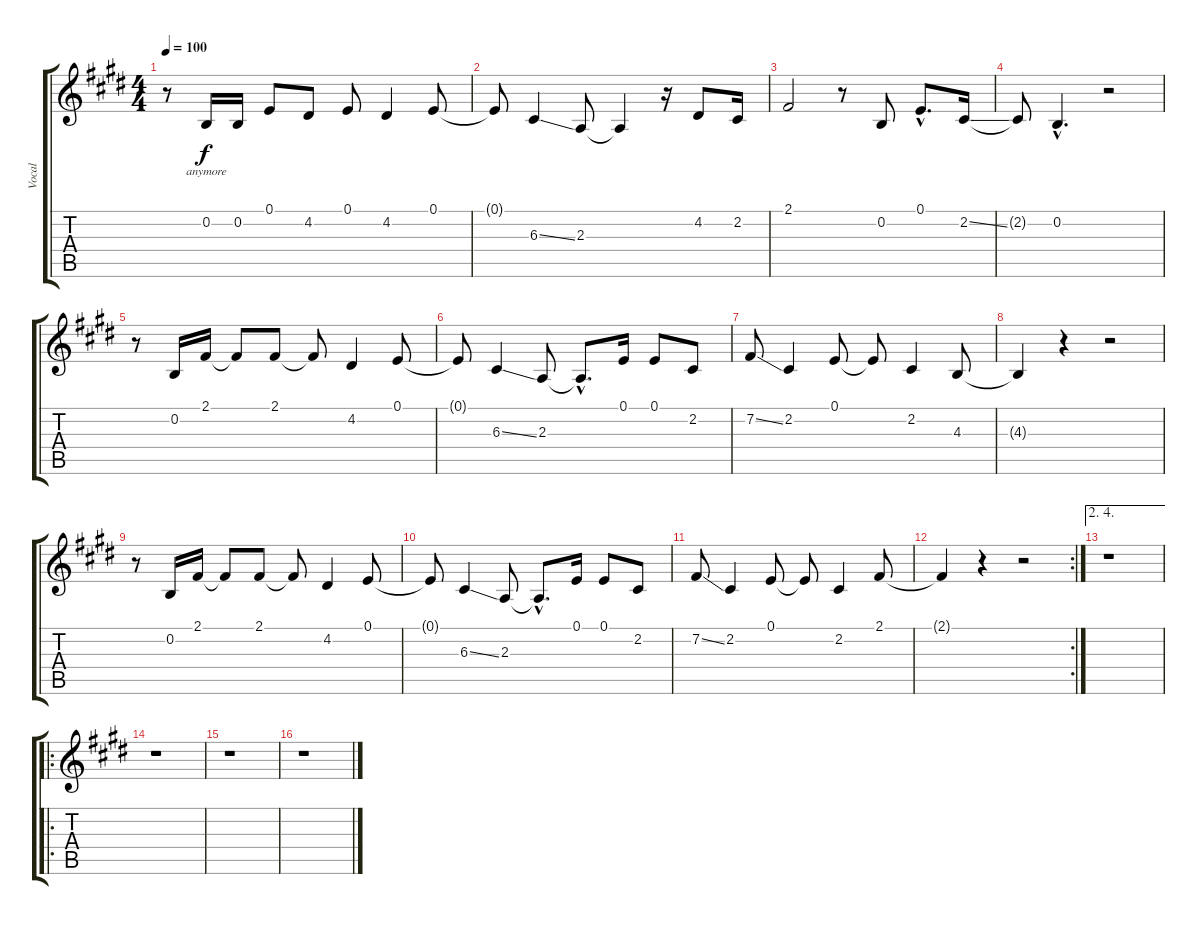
\track ("Vocal" "Vocal") {instrument lead6voice}
\staff {score tabs}
\tuning (E4 B3 G3 D3 A2 E2) {hide}
\ts (4 4)
\tempo 100
\clef g2
\ks e
r.8{dy f} 0.2.16{lyrics (0 "anymore") lyrics (1 "") lyrics (2 "") lyrics (3 "") lyrics (4 "")} 0.2.16{lyrics (0 "") lyrics (1 "") lyrics (2 "") lyrics (3 "") lyrics (4 "")} 0.1.8{lyrics (0 "") lyrics (1 "") lyrics (2 "") lyrics (3 "") lyrics (4 "")} 4.2.8 0.1.8 4.2.4 0.1.8 |
0.1{t}.8 6.3{ss}.4 2.3.8 2.3{t}.4 r.16 4.2.8 2.2.16 |
2.1.2 r.8 0.2.8 0.1{hac}.8{d} 2.2{ss}.16 |
2.2{t}.8 0.2{hac}.4{d} r.2 |
r.8 0.2.16 2.1.16 2.1{t}.8 2.1.8 2.1{t}.8 4.2.4 0.1.8 |
0.1{t}.8 6.3{ss}.4 2.3.8 2.3{hac t}.8{d} 0.1.16 0.1.8 2.2.8 |
7.2{ss}.8 2.2.4 0.1.8 0.1{t}.8 2.2.4 4.3.8 |
4.3{t}.4 r.4 r.2 |
r.8 0.2.16 2.1.16 2.1{t}.8 2.1.8 2.1{t}.8 4.2.4 0.1.8 |
0.1{t}.8 6.3{ss}.4 2.3.8 2.3{hac t}.8{d} 0.1.16 0.1.8 2.2.8 |
7.2{ss}.8 2.2.4 0.1.8 0.1{t}.8 2.2.4 2.1.8 |
\rc 2
2.1{t}.4 r.4 r.2 |
\ae (2 4)
r.1 |
\ro
r.1 |
r.1 |
r.1
